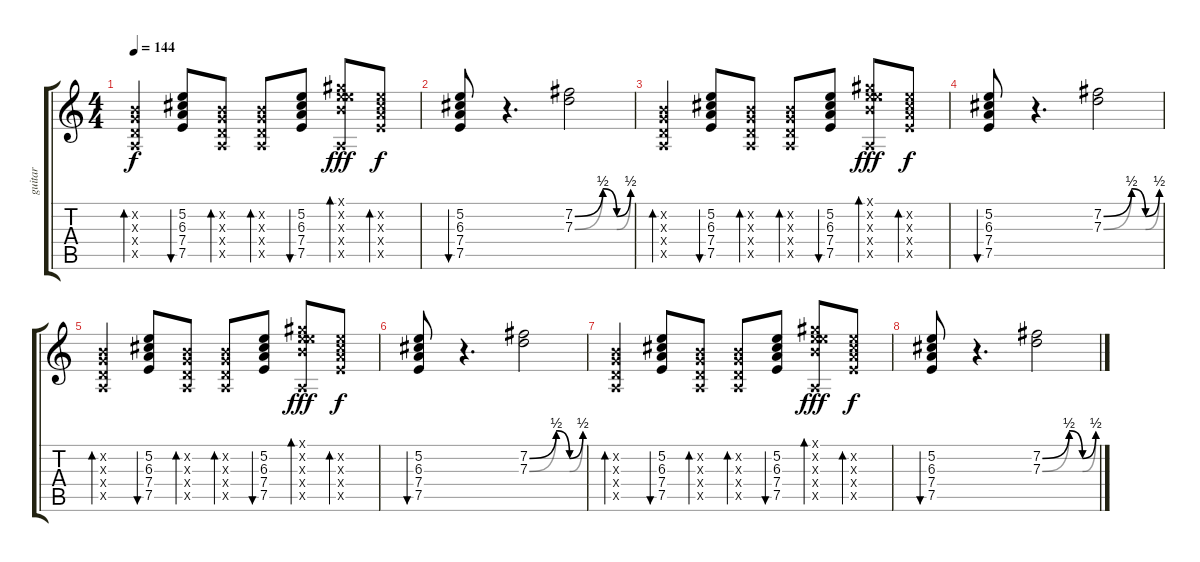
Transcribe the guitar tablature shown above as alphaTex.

\track ("guitar" "guitar") {instrument distortionguitar}
\staff {score tabs}
\tuning (E4 B3 G3 D3 A2 E2) {hide}
\ts (4 4)
\tempo 144
\clef g2
\ks c
(0.2{x} 0.3{x} 0.4{x} 0.5{x}).4{bd 60 dy f instrument distortionguitar} (5.2 6.3 7.4 7.5).8{bu 60} (0.2{x} 0.3{x} 0.4{x} 0.5{x}).8{bd 60} (0.2{x} 0.3{x} 0.4{x} 0.5{x}).8{bd 60} (5.2 6.3 7.4 7.5).8{bu 60} (0.1{x} 9.2{x} 9.3{x} 9.4{x} 0.5{x}).8{bd 120 dy fff} (5.2{x} 6.3{x} 7.4{x} 7.5{x}).8{bd 60 dy f} |
(5.2 6.3 7.4 7.5).8{bu 60} r.4{d} (7.2{be (custom 0 0 30 2 45 0 60 2)} 7.3{be (custom 0 0 30 2 45 0 60 2)}).2 |
(0.2{x} 0.3{x} 0.4{x} 0.5{x}).4{bd 60} (5.2 6.3 7.4 7.5).8{bu 60} (0.2{x} 0.3{x} 0.4{x} 0.5{x}).8{bd 60} (0.2{x} 0.3{x} 0.4{x} 0.5{x}).8{bd 60} (5.2 6.3 7.4 7.5).8{bu 60} (0.1{x} 9.2{x} 9.3{x} 9.4{x} 0.5{x}).8{bd 120 dy fff} (5.2{x} 6.3{x} 7.4{x} 7.5{x}).8{bd 60 dy f} |
(5.2 6.3 7.4 7.5).8{bu 60} r.4{d} (7.2{be (custom 0 0 30 2 45 0 60 2)} 7.3{be (custom 0 0 30 2 45 0 60 2)}).2 |
(0.2{x} 0.3{x} 0.4{x} 0.5{x}).4{bd 60} (5.2 6.3 7.4 7.5).8{bu 60} (0.2{x} 0.3{x} 0.4{x} 0.5{x}).8{bd 60} (0.2{x} 0.3{x} 0.4{x} 0.5{x}).8{bd 60} (5.2 6.3 7.4 7.5).8{bu 60} (0.1{x} 9.2{x} 9.3{x} 9.4{x} 0.5{x}).8{bd 120 dy fff} (5.2{x} 6.3{x} 7.4{x} 7.5{x}).8{bd 60 dy f} |
(5.2 6.3 7.4 7.5).8{bu 60} r.4{d} (7.2{be (custom 0 0 30 2 45 0 60 2)} 7.3{be (custom 0 0 30 2 45 0 60 2)}).2 |
(0.2{x} 0.3{x} 0.4{x} 0.5{x}).4{bd 60} (5.2 6.3 7.4 7.5).8{bu 60} (0.2{x} 0.3{x} 0.4{x} 0.5{x}).8{bd 60} (0.2{x} 0.3{x} 0.4{x} 0.5{x}).8{bd 60} (5.2 6.3 7.4 7.5).8{bu 60} (0.1{x} 9.2{x} 9.3{x} 9.4{x} 0.5{x}).8{bd 120 dy fff} (5.2{x} 6.3{x} 7.4{x} 7.5{x}).8{bd 60 dy f} |
(5.2 6.3 7.4 7.5).8{bu 60} r.4{d} (7.2{be (custom 0 0 30 2 45 0 60 2)} 7.3{be (custom 0 0 30 2 45 0 60 2)}).2
